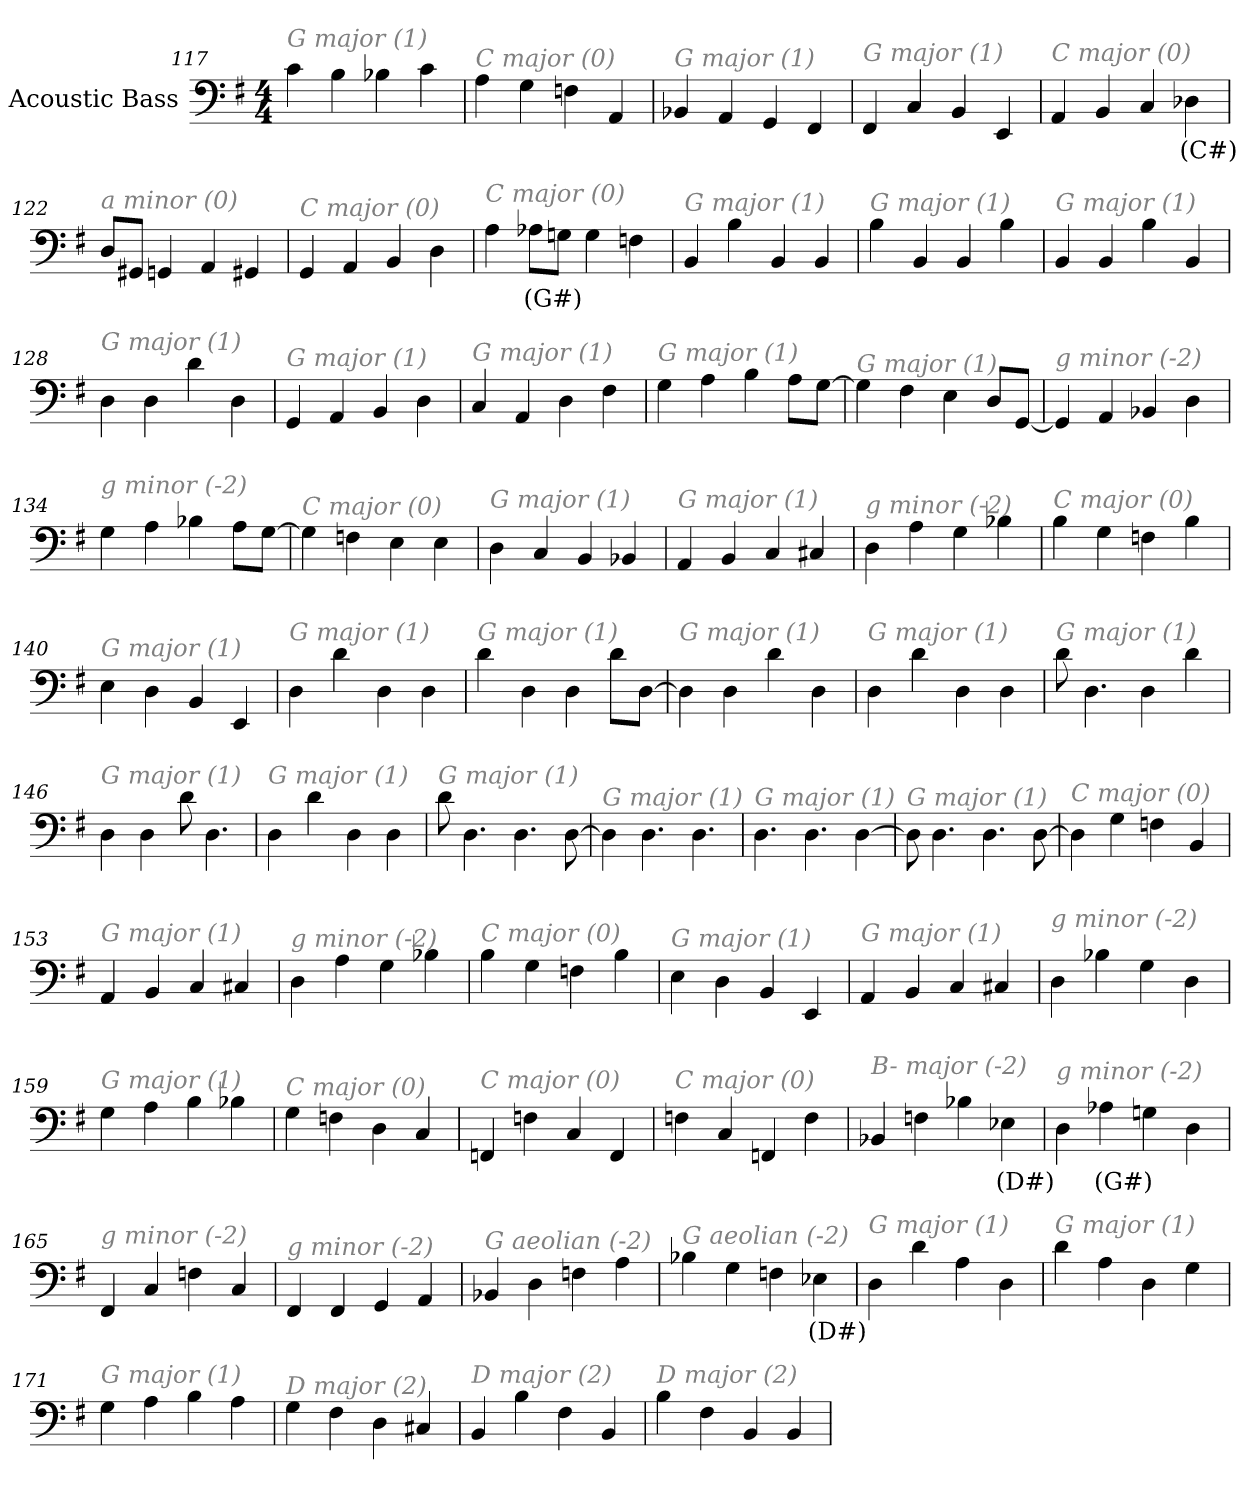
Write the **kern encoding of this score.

**kern	**text
*part1	*part1
*staff1	*staff1
*I"Acoustic Bass	*
*clefF4	*
*ITrd7c12	*
*k[f#]	*
*G:	*
*M4/4	*
=117	=117
!LO:TX:i:color=#808080:t=G major (1)	!
4C	.
4BB	.
4BB-X	.
4C	.
=118	=118
!LO:TX:i:color=#808080:t=C major (0)	!
4AA	.
4GG	.
4FFn	.
4AAA	.
=119	=119
!LO:TX:i:color=#808080:t=G major (1)	!
4BBB-X	.
4AAA	.
4GGG	.
4FFF#	.
=120	=120
!LO:TX:i:color=#808080:t=G major (1)	!
4FFF#	.
4CC	.
4BBB	.
4EEE	.
=121	=121
!LO:TX:i:color=#808080:t=C major (0)	!
4AAA	.
4BBB	.
4CC	.
4DD-Xi	(C#)
=122	=122
!LO:TX:i:color=#808080:t=a minor (0)	!
8DDL	.
8GGG#XJ	.
4GGGn	.
4AAA	.
4GGG#X	.
=123	=123
!LO:TX:i:color=#808080:t=C major (0)	!
4GGG	.
4AAA	.
4BBB	.
4DD	.
=124	=124
!LO:TX:i:color=#808080:t=C major (0)	!
4AA	.
8AA-XiL	(G#)
8GGnJ	.
4GG	.
4FFn	.
=125	=125
!LO:TX:i:color=#808080:t=G major (1)	!
4BBB	.
4BB	.
4BBB	.
4BBB	.
=126	=126
!LO:TX:i:color=#808080:t=G major (1)	!
4BB	.
4BBB	.
4BBB	.
4BB	.
=127	=127
!LO:TX:i:color=#808080:t=G major (1)	!
4BBB	.
4BBB	.
4BB	.
4BBB	.
=128	=128
!LO:TX:i:color=#808080:t=G major (1)	!
4DD	.
4DD	.
4D	.
4DD	.
=129	=129
!LO:TX:i:color=#808080:t=G major (1)	!
4GGG	.
4AAA	.
4BBB	.
4DD	.
=130	=130
!LO:TX:i:color=#808080:t=G major (1)	!
4CC	.
4AAA	.
4DD	.
4FF#	.
=131	=131
!LO:TX:i:color=#808080:t=G major (1)	!
4GG	.
4AA	.
4BB	.
8AAL	.
[8GGJ	.
=132	=132
!LO:TX:i:color=#808080:t=G major (1)	!
4GG]	.
4FF#	.
4EE	.
8DDL	.
[8GGGJ	.
=133	=133
!LO:TX:i:color=#808080:t=g minor (-2)	!
4GGG]	.
4AAA	.
4BBB-X	.
4DD	.
=134	=134
!LO:TX:i:color=#808080:t=g minor (-2)	!
4GG	.
4AA	.
4BB-X	.
8AAL	.
[8GGJ	.
=135	=135
!LO:TX:i:color=#808080:t=C major (0)	!
4GG]	.
4FFn	.
4EE	.
4EE	.
=136	=136
!LO:TX:i:color=#808080:t=G major (1)	!
4DD	.
4CC	.
4BBB	.
4BBB-X	.
=137	=137
!LO:TX:i:color=#808080:t=G major (1)	!
4AAA	.
4BBB	.
4CC	.
4CC#X	.
=138	=138
!LO:TX:i:color=#808080:t=g minor (-2)	!
4DD	.
4AA	.
4GG	.
4BB-X	.
=139	=139
!LO:TX:i:color=#808080:t=C major (0)	!
4BB	.
4GG	.
4FFn	.
4BB	.
=140	=140
!LO:TX:i:color=#808080:t=G major (1)	!
4EE	.
4DD	.
4BBB	.
4EEE	.
=141	=141
!LO:TX:i:color=#808080:t=G major (1)	!
4DD	.
4D	.
4DD	.
4DD	.
=142	=142
!LO:TX:i:color=#808080:t=G major (1)	!
4D	.
4DD	.
4DD	.
8DL	.
[8DDJ	.
=143	=143
!LO:TX:i:color=#808080:t=G major (1)	!
4DD]	.
4DD	.
4D	.
4DD	.
=144	=144
!LO:TX:i:color=#808080:t=G major (1)	!
4DD	.
4D	.
4DD	.
4DD	.
=145	=145
!LO:TX:i:color=#808080:t=G major (1)	!
8D	.
4.DD	.
4DD	.
4D	.
=146	=146
!LO:TX:i:color=#808080:t=G major (1)	!
4DD	.
4DD	.
8D	.
4.DD	.
=147	=147
!LO:TX:i:color=#808080:t=G major (1)	!
4DD	.
4D	.
4DD	.
4DD	.
=148	=148
!LO:TX:i:color=#808080:t=G major (1)	!
8D	.
4.DD	.
4.DD	.
[8DD	.
=149	=149
!LO:TX:i:color=#808080:t=G major (1)	!
4DD]	.
4.DD	.
4.DD	.
=150	=150
!LO:TX:i:color=#808080:t=G major (1)	!
4.DD	.
4.DD	.
[4DD	.
=151	=151
!LO:TX:i:color=#808080:t=G major (1)	!
8DD]	.
4.DD	.
4.DD	.
[8DD	.
=152	=152
!LO:TX:i:color=#808080:t=C major (0)	!
4DD]	.
4GG	.
4FFn	.
4BBB	.
=153	=153
!LO:TX:i:color=#808080:t=G major (1)	!
4AAA	.
4BBB	.
4CC	.
4CC#X	.
=154	=154
!LO:TX:i:color=#808080:t=g minor (-2)	!
4DD	.
4AA	.
4GG	.
4BB-X	.
=155	=155
!LO:TX:i:color=#808080:t=C major (0)	!
4BB	.
4GG	.
4FFn	.
4BB	.
=156	=156
!LO:TX:i:color=#808080:t=G major (1)	!
4EE	.
4DD	.
4BBB	.
4EEE	.
=157	=157
!LO:TX:i:color=#808080:t=G major (1)	!
4AAA	.
4BBB	.
4CC	.
4CC#X	.
=158	=158
!LO:TX:i:color=#808080:t=g minor (-2)	!
4DD	.
4BB-X	.
4GG	.
4DD	.
=159	=159
!LO:TX:i:color=#808080:t=G major (1)	!
4GG	.
4AA	.
4BB	.
4BB-X	.
=160	=160
!LO:TX:i:color=#808080:t=C major (0)	!
4GG	.
4FFn	.
4DD	.
4CC	.
=161	=161
!LO:TX:i:color=#808080:t=C major (0)	!
4FFFn	.
4FFn	.
4CC	.
4FFF	.
=162	=162
!LO:TX:i:color=#808080:t=C major (0)	!
4FFn	.
4CC	.
4FFFn	.
4FF	.
=163	=163
!LO:TX:i:color=#808080:t=B- major (-2)	!
4BBB-X	.
4FFn	.
4BB-X	.
4EE-Xi	(D#)
=164	=164
!LO:TX:i:color=#808080:t=g minor (-2)	!
4DD	.
4AA-Xi	(G#)
4GGn	.
4DD	.
=165	=165
!LO:TX:i:color=#808080:t=g minor (-2)	!
4FFF#	.
4CC	.
4FFn	.
4CC	.
=166	=166
!LO:TX:i:color=#808080:t=g minor (-2)	!
4FFF#	.
4FFF#	.
4GGG	.
4AAA	.
=167	=167
!LO:TX:i:color=#808080:t=G aeolian (-2)	!
4BBB-X	.
4DD	.
4FFn	.
4AA	.
=168	=168
!LO:TX:i:color=#808080:t=G aeolian (-2)	!
4BB-X	.
4GG	.
4FFn	.
4EE-Xi	(D#)
=169	=169
!LO:TX:i:color=#808080:t=G major (1)	!
4DD	.
4D	.
4AA	.
4DD	.
=170	=170
!LO:TX:i:color=#808080:t=G major (1)	!
4D	.
4AA	.
4DD	.
4GG	.
=171	=171
!LO:TX:i:color=#808080:t=G major (1)	!
4GG	.
4AA	.
4BB	.
4AA	.
=172	=172
!LO:TX:i:color=#808080:t=D major (2)	!
4GG	.
4FF#	.
4DD	.
4CC#X	.
=173	=173
!LO:TX:i:color=#808080:t=D major (2)	!
4BBB	.
4BB	.
4FF#	.
4BBB	.
=174	=174
!LO:TX:i:color=#808080:t=D major (2)	!
4BB	.
4FF#	.
4BBB	.
4BBB	.
=	=
*-	*-
